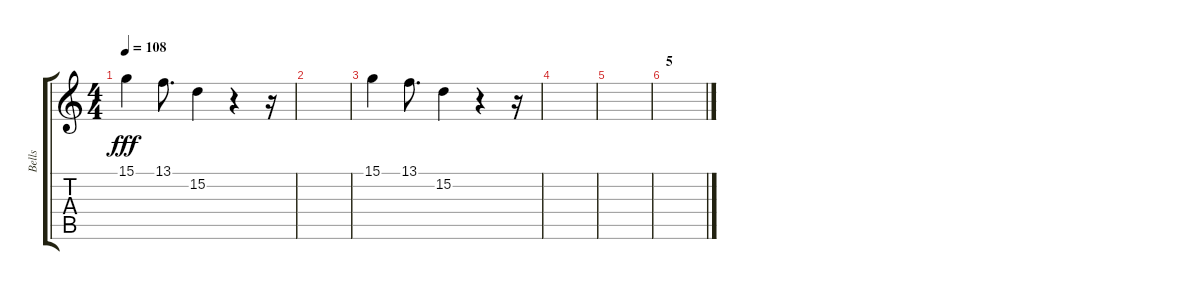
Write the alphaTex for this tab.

\track ("Bells" "Bells") {instrument tubularbells}
\staff {score tabs}
\tuning (E4 B3 G3 D3 A2 E2) {hide}
\ts (4 4)
\tempo 108
\clef g2
\ks c
15.1.4{dy fff} 13.1.8{d} 15.2.4 r.4 r.16 |
|
15.1.4 13.1.8{d} 15.2.4 r.4 r.16 |
|
|
\section ("" "5")
